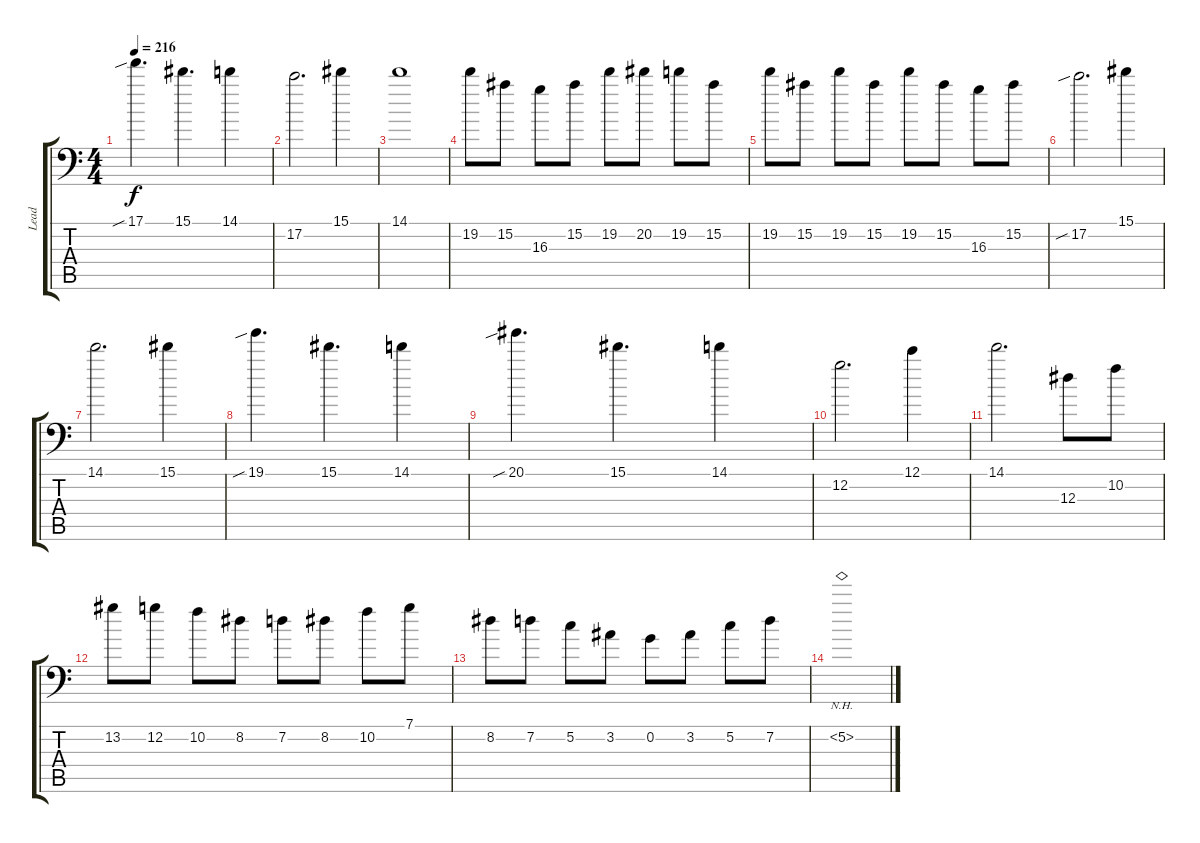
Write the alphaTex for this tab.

\track ("Lead" "Lead") {solo instrument distortionguitar}
\staff {score tabs}
\tuning (C4 G3 Eb3 Bb2 F2 Bb1) {hide}
\ts (4 4)
\tempo 216
\clef f4
\ks c
17.1{sib}.4{d dy f} 15.1.4{d} 14.1.4 |
17.2.2{d} 15.1.4 |
14.1.1 |
19.2.8 15.2.8 16.3.8 15.2.8 19.2.8 20.2.8 19.2.8 15.2.8 |
19.2.8 15.2.8 19.2.8 15.2.8 19.2.8 15.2.8 16.3.8 15.2.8 |
17.2{sib}.2{d} 15.1.4 |
14.1.2{d} 15.1.4 |
19.1{sib}.4{d} 15.1.4{d} 14.1.4 |
20.1{sib}.4{d} 15.1.4{d} 14.1.4 |
12.2.2{d} 12.1.4 |
14.1.2{d} 12.3.8 10.2.8 |
13.2.8 12.2.8 10.2.8 8.2.8 7.2.8 8.2.8 10.2.8 7.1.8 |
8.2.8 7.2.8 5.2.8 3.2.8 0.2.8 3.2.8 5.2.8 7.2.8 |
5.2{nh}.1
